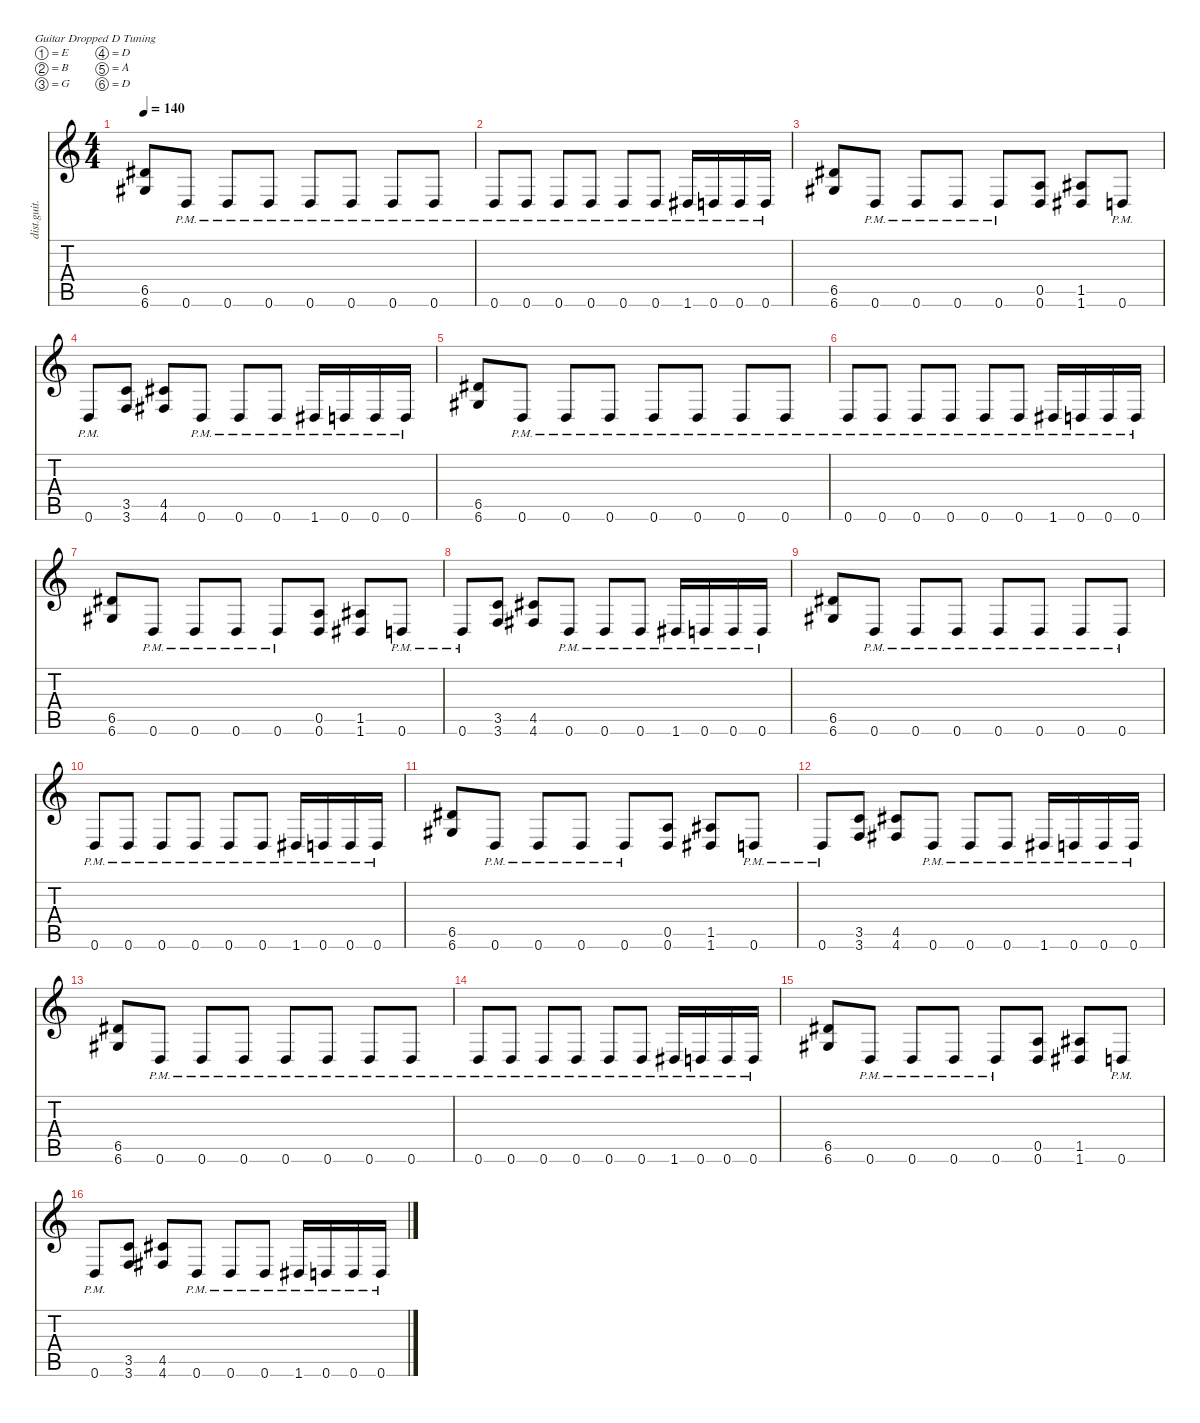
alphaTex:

\defaultSystemsLayout 4
\hideDynamics
\bracketExtendMode nobrackets
\otherSystemsTrackNameOrientation horizontal
\track ("Willie Adler - Rhythm" "dist.guit.") {instrument distortionguitar}
\staff {score tabs}
\tuning (E4 B3 G3 D3 A2 D2)
\ts (4 4)
\tempo 140
\clef g2
\ks c
(6.5{acc #} 6.6{acc #}).8{dy f} 0.6{pm}.8 0.6{pm}.8 0.6{pm}.8 0.6{pm}.8 0.6{pm}.8 0.6{pm}.8 0.6{pm}.8 |
0.6{pm}.8 0.6{pm}.8 0.6{pm}.8 0.6{pm}.8 0.6{pm}.8 0.6{pm}.8 1.6{pm acc #}.16 0.6{pm}.16 0.6{pm}.16 0.6{pm}.16 |
(6.5{acc #} 6.6{acc #}).8 0.6{pm}.8 0.6{pm}.8 0.6{pm}.8 0.6{pm}.8 (0.5 0.6).8 (1.5{acc #} 1.6{acc #}).8 0.6{pm}.8 |
0.6{pm}.8 (3.5 3.6).8 (4.5{acc #} 4.6{acc #}).8 0.6{pm}.8 0.6{pm}.8 0.6{pm}.8 1.6{pm acc #}.16 0.6{pm}.16 0.6{pm}.16 0.6{pm}.16 |
(6.5{acc #} 6.6{acc #}).8 0.6{pm}.8 0.6{pm}.8 0.6{pm}.8 0.6{pm}.8 0.6{pm}.8 0.6{pm}.8 0.6{pm}.8 |
0.6{pm}.8 0.6{pm}.8 0.6{pm}.8 0.6{pm}.8 0.6{pm}.8 0.6{pm}.8 1.6{pm acc #}.16 0.6{pm}.16 0.6{pm}.16 0.6{pm}.16 |
(6.5{acc #} 6.6{acc #}).8 0.6{pm}.8 0.6{pm}.8 0.6{pm}.8 0.6{pm}.8 (0.5 0.6).8 (1.5{acc #} 1.6{acc #}).8 0.6{pm}.8 |
0.6{pm}.8 (3.5 3.6).8 (4.5{acc #} 4.6{acc #}).8 0.6{pm}.8 0.6{pm}.8 0.6{pm}.8 1.6{pm acc #}.16 0.6{pm}.16 0.6{pm}.16 0.6{pm}.16 |
(6.5{acc #} 6.6{acc #}).8 0.6{pm}.8 0.6{pm}.8 0.6{pm}.8 0.6{pm}.8 0.6{pm}.8 0.6{pm}.8 0.6{pm}.8 |
0.6{pm}.8 0.6{pm}.8 0.6{pm}.8 0.6{pm}.8 0.6{pm}.8 0.6{pm}.8 1.6{pm acc #}.16 0.6{pm}.16 0.6{pm}.16 0.6{pm}.16 |
(6.5{acc #} 6.6{acc #}).8 0.6{pm}.8 0.6{pm}.8 0.6{pm}.8 0.6{pm}.8 (0.5 0.6).8 (1.5{acc #} 1.6{acc #}).8 0.6{pm}.8 |
0.6{pm}.8 (3.5 3.6).8 (4.5{acc #} 4.6{acc #}).8 0.6{pm}.8 0.6{pm}.8 0.6{pm}.8 1.6{pm acc #}.16 0.6{pm}.16 0.6{pm}.16 0.6{pm}.16 |
(6.5{acc #} 6.6{acc #}).8 0.6{pm}.8 0.6{pm}.8 0.6{pm}.8 0.6{pm}.8 0.6{pm}.8 0.6{pm}.8 0.6{pm}.8 |
0.6{pm}.8 0.6{pm}.8 0.6{pm}.8 0.6{pm}.8 0.6{pm}.8 0.6{pm}.8 1.6{pm acc #}.16 0.6{pm}.16 0.6{pm}.16 0.6{pm}.16 |
(6.5{acc #} 6.6{acc #}).8 0.6{pm}.8 0.6{pm}.8 0.6{pm}.8 0.6{pm}.8 (0.5 0.6).8 (1.5{acc #} 1.6{acc #}).8 0.6{pm}.8 |
0.6{pm}.8 (3.5 3.6).8 (4.5{acc #} 4.6{acc #}).8 0.6{pm}.8 0.6{pm}.8 0.6{pm}.8 1.6{pm acc #}.16 0.6{pm}.16 0.6{pm}.16 0.6{pm}.16
